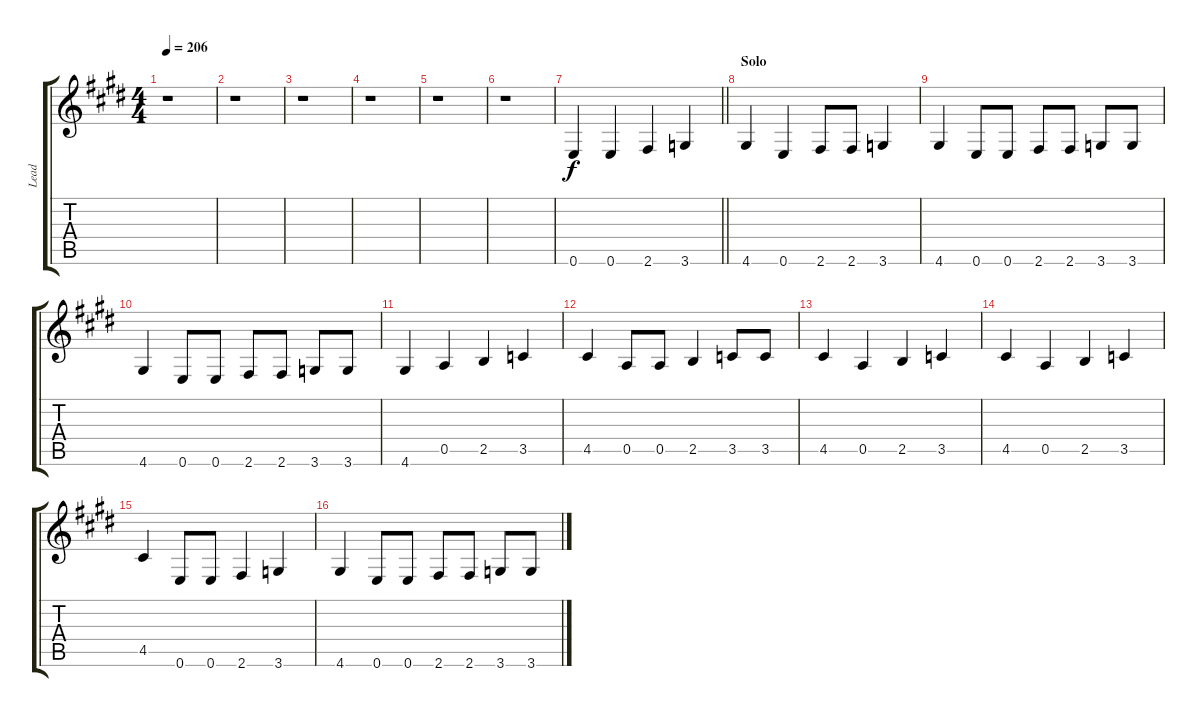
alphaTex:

\track ("Lead" "Lead") {instrument electricguitarmuted}
\staff {score tabs}
\tuning (E4 B3 G3 D3 A2 E2) {hide}
\ts (4 4)
\tempo 206
\clef g2
\ks e
r.1{dy f} |
r.1 |
r.1 |
r.1 |
r.1 |
r.1 |
\barLineRight lightlight
0.6.4 0.6.4 2.6.4 3.6.4 |
\section ("" "Solo")
4.6.4 0.6.4 2.6.8 2.6.8 3.6.4 |
4.6.4 0.6.8 0.6.8 2.6.8 2.6.8 3.6.8 3.6.8 |
4.6.4 0.6.8 0.6.8 2.6.8 2.6.8 3.6.8 3.6.8 |
4.6.4 0.5.4 2.5.4 3.5.4 |
4.5.4 0.5.8 0.5.8 2.5.4 3.5.8 3.5.8 |
4.5.4 0.5.4 2.5.4 3.5.4 |
4.5.4 0.5.4 2.5.4 3.5.4 |
4.5.4 0.6.8 0.6.8 2.6.4 3.6.4 |
4.6.4 0.6.8 0.6.8 2.6.8 2.6.8 3.6.8 3.6.8
